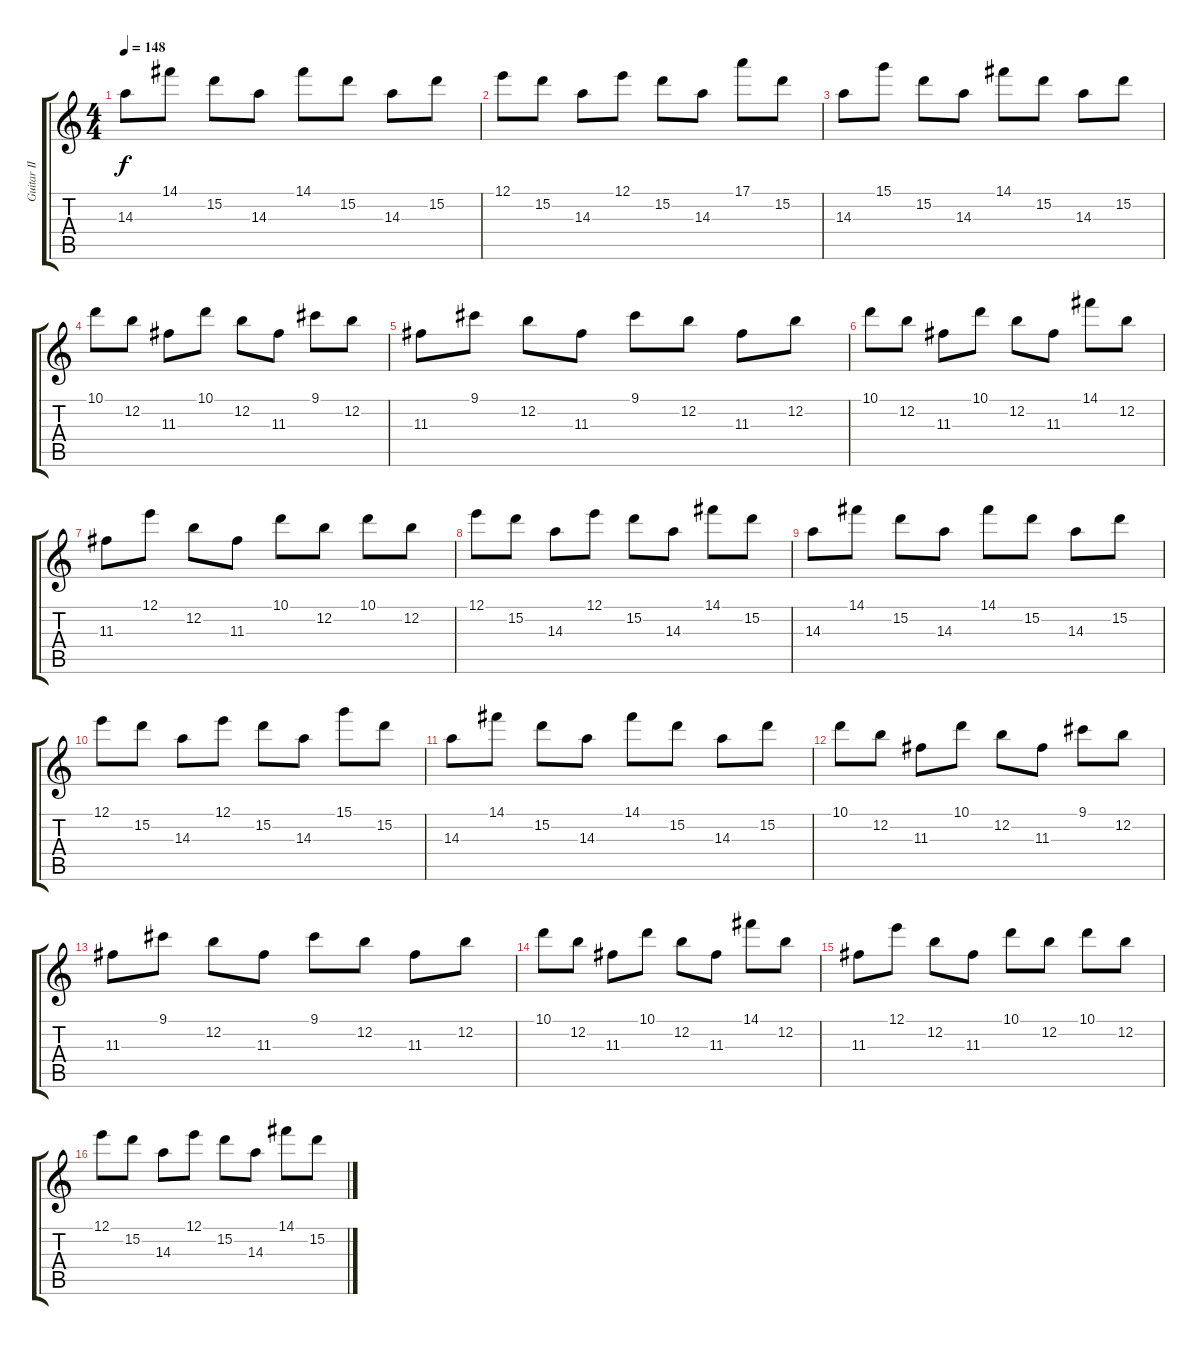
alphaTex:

\track ("Guitar II" "Guitar II") {instrument distortionguitar}
\staff {score tabs}
\tuning (E4 B3 G3 D3 A2 E2) {hide}
\ts (4 4)
\tempo 148
\clef g2
\ks c
14.3.8{dy f} 14.1.8 15.2.8 14.3.8 14.1.8 15.2.8 14.3.8 15.2.8 |
12.1.8 15.2.8 14.3.8 12.1.8 15.2.8 14.3.8 17.1.8 15.2.8 |
14.3.8 15.1.8 15.2.8 14.3.8 14.1.8 15.2.8 14.3.8 15.2.8 |
10.1.8 12.2.8 11.3.8 10.1.8 12.2.8 11.3.8 9.1.8 12.2.8 |
11.3.8 9.1.8 12.2.8 11.3.8 9.1.8 12.2.8 11.3.8 12.2.8 |
10.1.8 12.2.8 11.3.8 10.1.8 12.2.8 11.3.8 14.1.8 12.2.8 |
11.3.8 12.1.8 12.2.8 11.3.8 10.1.8 12.2.8 10.1.8 12.2.8 |
12.1.8 15.2.8 14.3.8 12.1.8 15.2.8 14.3.8 14.1.8 15.2.8 |
14.3.8 14.1.8 15.2.8 14.3.8 14.1.8 15.2.8 14.3.8 15.2.8 |
12.1.8 15.2.8 14.3.8 12.1.8 15.2.8 14.3.8 15.1.8 15.2.8 |
14.3.8 14.1.8 15.2.8 14.3.8 14.1.8 15.2.8 14.3.8 15.2.8 |
10.1.8 12.2.8 11.3.8 10.1.8 12.2.8 11.3.8 9.1.8 12.2.8 |
11.3.8 9.1.8 12.2.8 11.3.8 9.1.8 12.2.8 11.3.8 12.2.8 |
10.1.8 12.2.8 11.3.8 10.1.8 12.2.8 11.3.8 14.1.8 12.2.8 |
11.3.8 12.1.8 12.2.8 11.3.8 10.1.8 12.2.8 10.1.8 12.2.8 |
12.1.8 15.2.8 14.3.8 12.1.8 15.2.8 14.3.8 14.1.8 15.2.8
